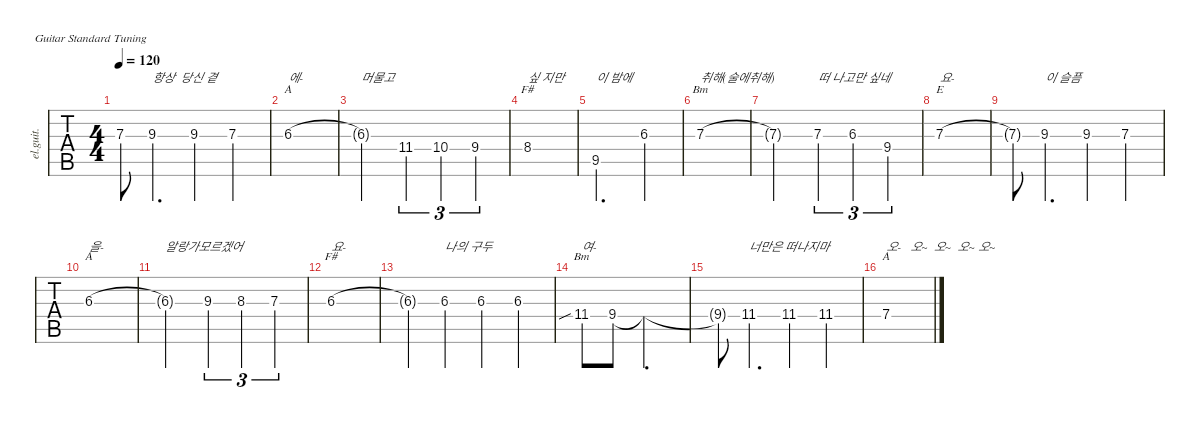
\defaultSystemsLayout 4
\hideDynamics
\bracketExtendMode nobrackets
\track ("Clean Guitar" "el.guit.") {instrument electricguitarclean}
\staff {tabs}
\tuning (E4 B3 G3 D3 A2 E2)
\chord ("A" x x x 2 0 x) {showdiagram false showfingering false}
\chord ("F#" x x x x 4 2) {showdiagram false showfingering false}
\chord ("Bm" x x x 4 2 x) {showdiagram false showfingering false}
\chord ("E" x x x x 2 0) {showdiagram false showfingering false}
\chord ("A" x 2 2 2 0 x) {showdiagram false showfingering false barre (2 2)}
\ts (4 4)
\tempo 120
\clef g2
\ks c
7.3{t}.8{dy mf} 9.3.4{d txt "항상  당신 곁"} 9.3.4 7.3.4 |
6.3{acc #}.1{ch "A" txt "에-"} |
6.3{t acc #}.2{txt "머물고"} 11.4{acc #}.4{tu (3 2)} 10.4.4{tu (3 2)} 9.4.4{tu (3 2)} |
8.4{acc #}.1{ch "F#" txt "싶 지만"} |
9.5{acc #}.2{d txt "이 밤에"} 6.3{acc #}.4 |
7.3.1{ch "Bm" txt "취해(술에취해)"} |
7.3{t}.2 7.3.4{tu (3 2) txt "떠 나고만 싶네"} 6.3{acc #}.4{tu (3 2)} 9.4.4{tu (3 2)} |
7.3.1{ch "E" txt "요-"} |
7.3{t}.8 9.3.4{d txt "이 슬픔"} 9.3.4 7.3.4 |
6.3{acc #}.1{ch "A" txt "을-"} |
6.3{t acc #}.2{txt "알랑가모르겠어"} 9.3.4{tu (3 2)} 8.3{acc #}.4{tu (3 2)} 7.3.4{tu (3 2)} |
6.3{acc #}.1{ch "F#" txt "요-"} |
6.3{t acc #}.4 6.3{acc #}.4{txt "나의 구두"} 6.3{acc #}.4 6.3{acc #}.4 |
11.4{sib acc #}.8{ch "Bm" txt "여-"} 9.4.8 9.4{t}.2{d} |
9.4{t}.8 11.4{acc #}.4{d txt "너만은 떠나지마"} 11.4{acc #}.4 11.4{acc #}.4 |
7.4.1{ch "A" txt "오-   오~  오~  오~ 오~"}
